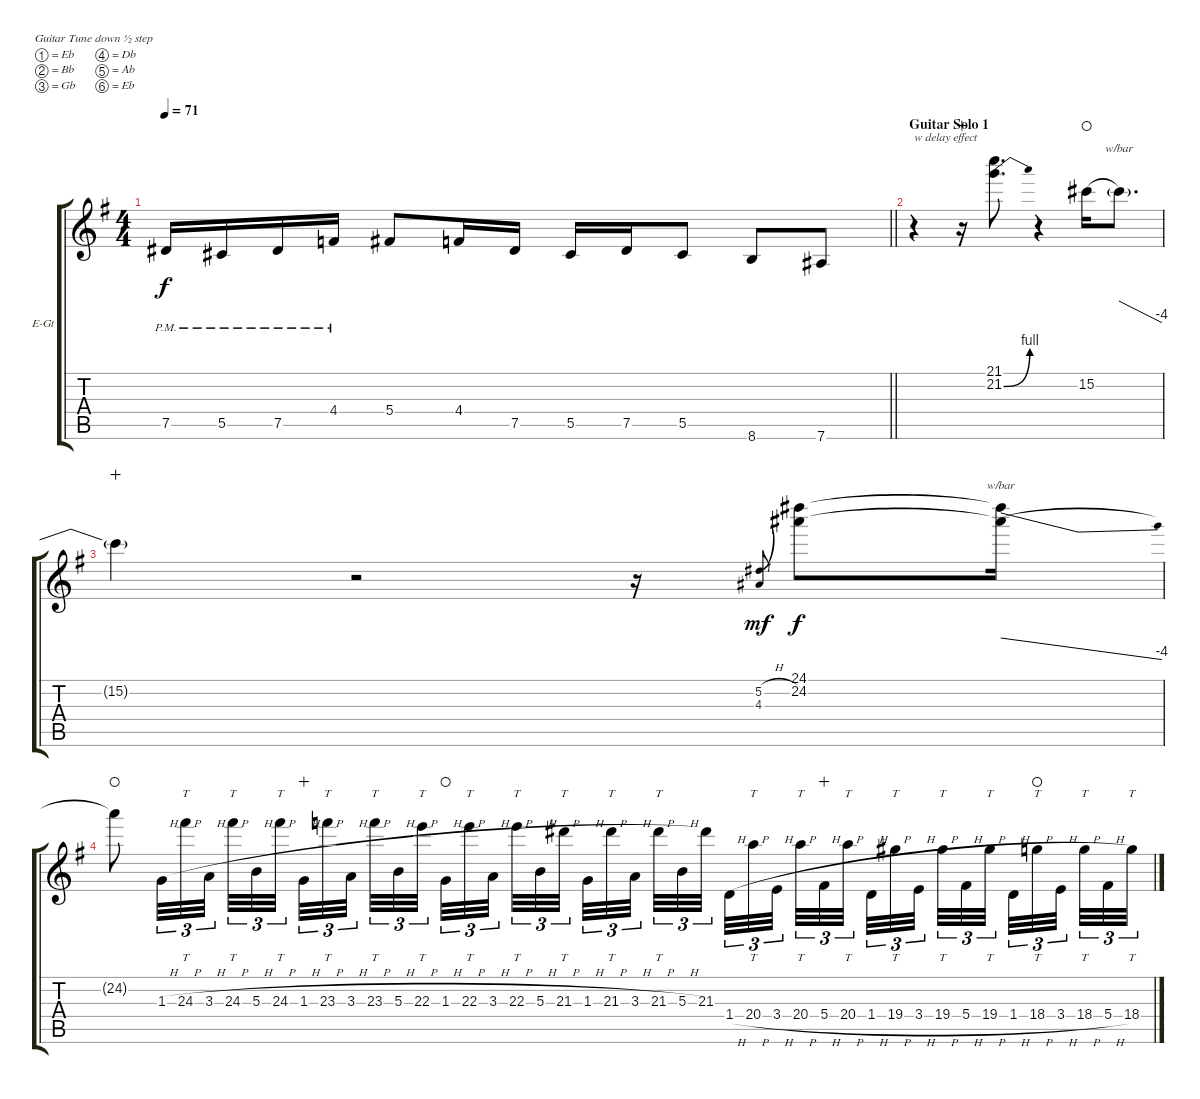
\bracketExtendMode groupsimilarinstruments
\firstSystemTrackNameOrientation horizontal
\otherSystemsTrackNameOrientation horizontal
\track ("Гитара 2" "E-Gt") {instrument distortionguitar}
\staff {score tabs}
\tuning (Eb4 Bb3 Gb3 Db3 Ab2 Eb2)
\ts (4 4)
\tempo 71
\clef g2
\barLineRight lightlight
\ks eminor
7.5{pm}.16{dy f} 5.5{pm}.16 7.5{pm}.16 4.4{pm}.16 5.4.8 4.4.16 7.5.16 5.5.16 7.5.16 5.5.8 8.6.8 7.6.8 |
\section ("" "Guitar Solo 1")
r.4{txt "w delay effect"} r.16{wahc} (21.2{be (bend 0 0 60 4)} 21.1).8{d} r.4 15.2{be (hold 0 0 60 0)}.16{waho} 15.2{t}.8{d tbe (dive default 0 0 60 -16)} |
15.2{be (hold 0 0 60 0) t}.4{wahc} r.2 r.16 (4.3 5.2{h}).8{gr dy mf} (24.2 24.1).8{dy f} (24.2{t} 24.1{t}).16{tbe (dive default 0 0 60 -16)} |
24.2{t}.8{waho} 1.3{h}.32{tu (3 2)} 24.3{h}.32{tt tu (3 2)} 3.3{h}.32{tu (3 2)} 24.3{h}.32{tt tu (3 2)} 5.3{h}.32{tu (3 2)} 24.3{h}.32{tt tu (3 2)} 1.3{h}.32{tu (3 2) wahc} 23.3{h}.32{tt tu (3 2)} 3.3{h}.32{tu (3 2)} 23.3{h}.32{tt tu (3 2)} 5.3{h}.32{tu (3 2)} 22.3{h}.32{tt tu (3 2)} 1.3{h}.32{tu (3 2) waho} 22.3{h}.32{tt tu (3 2)} 3.3{h}.32{tu (3 2)} 22.3{h}.32{tt tu (3 2)} 5.3{h}.32{tu (3 2)} 21.3{h}.32{tt tu (3 2)} 1.3{h}.32{tu (3 2)} 21.3{h}.32{tt tu (3 2)} 3.3{h}.32{tu (3 2)} 21.3{h}.32{tt tu (3 2)} 5.3{h}.32{tu (3 2)} 21.3.32{tu (3 2)} 1.4{h}.32{tu (3 2)} 20.4{h}.32{tt tu (3 2)} 3.4{h}.32{tu (3 2)} 20.4{h}.32{tt tu (3 2)} 5.4{h}.32{tu (3 2) wahc} 20.4{h}.32{tt tu (3 2)} 1.4{h}.32{tu (3 2)} 19.4{h}.32{tt tu (3 2)} 3.4{h}.32{tu (3 2)} 19.4{h}.32{tt tu (3 2)} 5.4{h}.32{tu (3 2)} 19.4{h}.32{tt tu (3 2)} 1.4{h}.32{tu (3 2)} 18.4{h}.32{tt tu (3 2) waho} 3.4{h}.32{tu (3 2)} 18.4{h}.32{tt tu (3 2)} 5.4{h}.32{tu (3 2)} 18.4.32{tt tu (3 2)}
